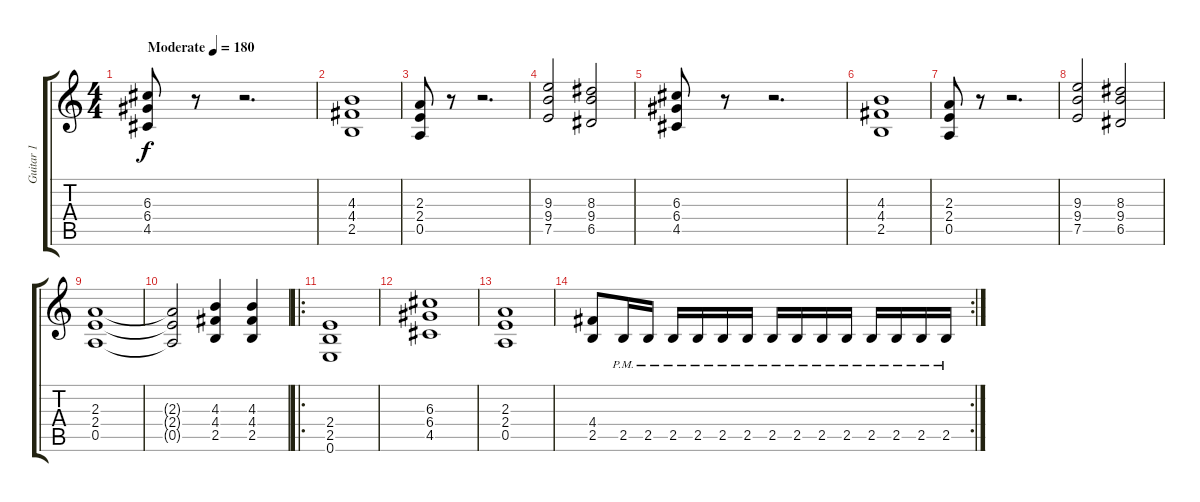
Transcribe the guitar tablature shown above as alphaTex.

\track ("Guitar 1" "Guitar 1") {instrument distortionguitar}
\staff {score tabs}
\tuning (E4 B3 G3 D3 A2 E2) {hide}
\ts (4 4)
\tempo (180 "Moderate")
\clef g2
\ks c
(6.3 6.4 4.5).8{dy f instrument distortionguitar} r.8 r.2{d} |
(4.3 4.4 2.5).1 |
(2.3 2.4 0.5).8 r.8 r.2{d} |
(9.3 9.4 7.5).2 (8.3 9.4 6.5).2 |
(6.3 6.4 4.5).8 r.8 r.2{d} |
(4.3 4.4 2.5).1 |
(2.3 2.4 0.5).8 r.8 r.2{d} |
(9.3 9.4 7.5).2 (8.3 9.4 6.5).2 |
(2.3 2.4 0.5).1 |
(2.3{t} 2.4{t} 0.5{t}).2 (4.3 4.4 2.5).4 (4.3 4.4 2.5).4 |
\ro
(2.4 2.5 0.6).1 |
(6.3 6.4 4.5).1 |
(2.3 2.4 0.5).1 |
\rc 2
(4.4 2.5).8 2.5{pm}.16 2.5{pm}.16 2.5{pm}.16 2.5{pm}.16 2.5{pm}.16 2.5{pm}.16 2.5{pm}.16 2.5{pm}.16 2.5{pm}.16 2.5{pm}.16 2.5{pm}.16 2.5{pm}.16 2.5{pm}.16 2.5{pm}.16
